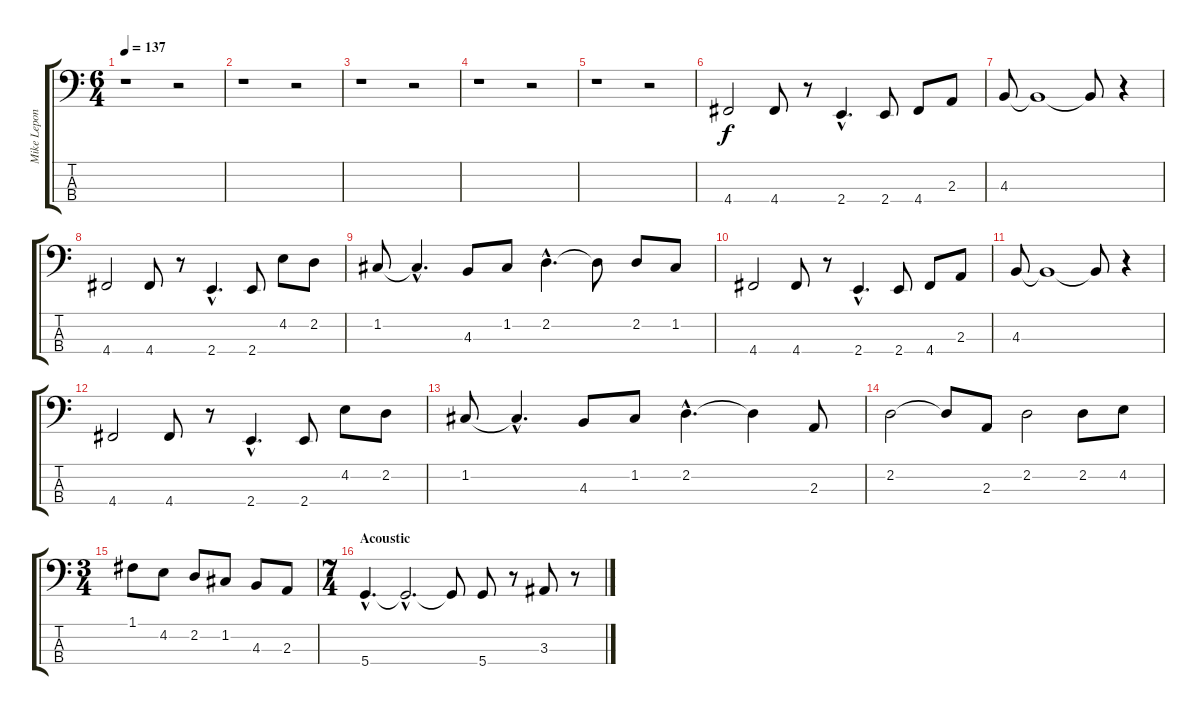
\track ("Mike Lepond" "Mike Lepon") {instrument electricbassfinger}
\staff {score tabs}
\tuning (F2 C2 G1 D1) {hide}
\ts (6 4)
\tempo 137
\clef f4
\ks c
r.1{dy f} r.2 |
r.1 r.2 |
r.1 r.2 |
r.1 r.2 |
r.1 r.2 |
4.4.2 4.4.8 r.8 2.4{hac}.4{d} 2.4.8 4.4.8 2.3.8 |
4.3.8 4.3{t}.1 4.3{t}.8 r.4 |
4.4.2 4.4.8 r.8 2.4{hac}.4{d} 2.4.8 4.2.8 2.2.8 |
1.2.8 1.2{hac t}.4{d} 4.3.8 1.2.8 2.2{hac}.4{d} 2.2{t}.8 2.2.8 1.2.8 |
4.4.2 4.4.8 r.8 2.4{hac}.4{d} 2.4.8 4.4.8 2.3.8 |
4.3.8 4.3{t}.1 4.3{t}.8 r.4 |
4.4.2 4.4.8 r.8 2.4{hac}.4{d} 2.4.8 4.2.8 2.2.8 |
1.2.8 1.2{hac t}.4{d} 4.3.8 1.2.8 2.2{hac}.4{d} 2.2{t}.4 2.3.8 |
2.2.2 2.2{t}.8 2.3.8 2.2.2 2.2.8 4.2.8 |
\ts (3 4)
1.1.8 4.2.8 2.2.8 1.2.8 4.3.8 2.3.8 |
\ts (7 4)
\section ("" "Acoustic")
5.4{hac}.4{d} 5.4{hac t}.2{d} 5.4{t}.8 5.4.8 r.8 3.3.8 r.8
